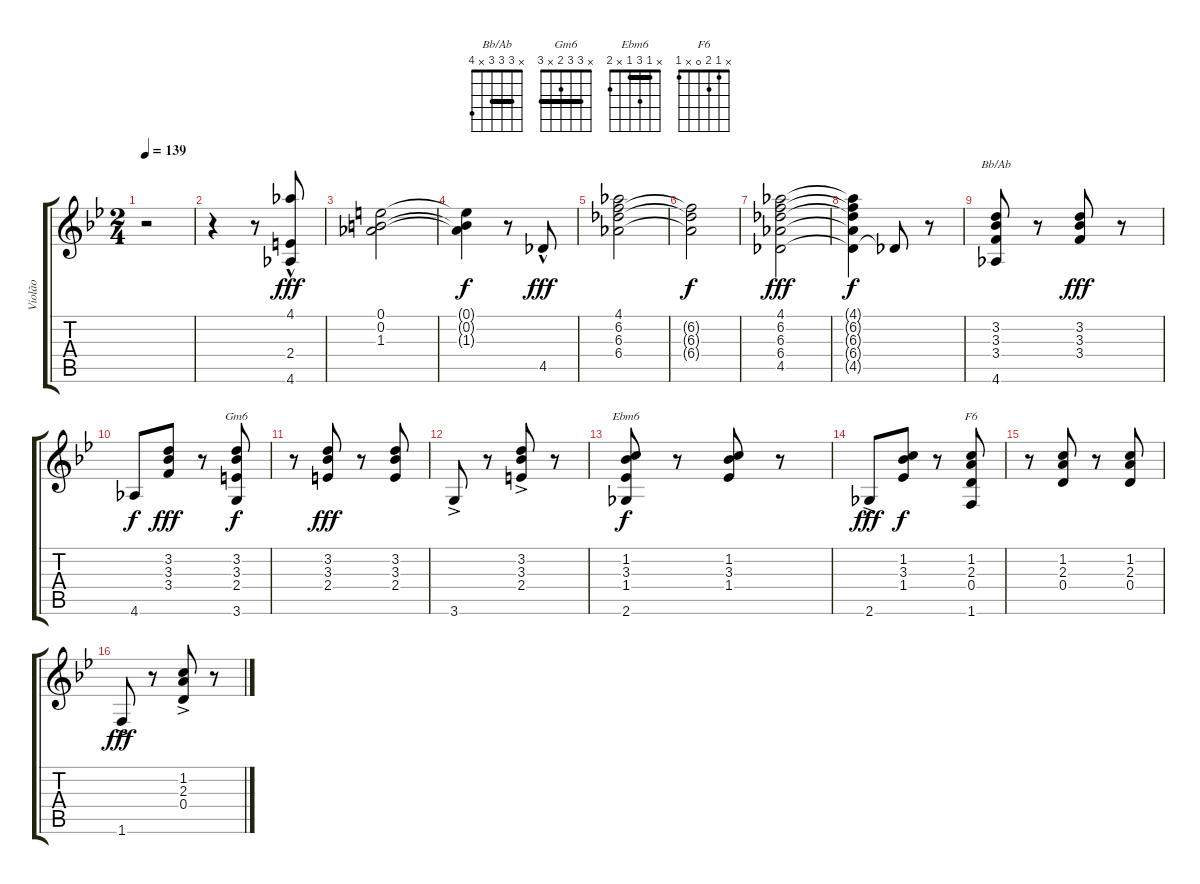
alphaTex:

\track ("Violão" "Violão") {instrument acousticguitarnylon}
\staff {score tabs}
\tuning (E4 B3 G3 D3 A2 E2) {hide}
\chord ("Bb/Ab" x 3 3 3 x 4) {barre 3}
\chord ("Gm6" x 3 3 2 x 3) {barre 3}
\chord ("Ebm6" x 1 3 1 x 2) {barre 1}
\chord ("F6" x 1 2 0 x 1)
\ts (2 4)
\tempo 139
\clef g2
\ks bb
r.2{dy f} |
r.4 r.8 (4.1 2.4{hac} 4.6{hac}).8{dy fff} |
(0.1 0.2 1.3).2 |
(0.1{t} 0.2{t} 1.3{t}).4{dy f} r.8 4.5{hac}.8{dy fff} |
(4.1 6.2 6.3 6.4).2 |
(6.2{t} 6.3{t} 6.4{t}).2{dy f} |
(4.1 6.2 6.3 6.4 4.5).2{dy fff} |
(4.1{t} 6.2{t} 6.3{t} 6.4{t} 4.5{t}).4{dy f} 4.5{t}.8 r.8 |
(3.2 3.3 3.4 4.6).8{ch "Bb/Ab"} r.8 (3.2 3.3 3.4).8{dy fff} r.8 |
4.6.8{dy f} (3.2 3.3 3.4).8{dy fff} r.8 (3.2 3.3 2.4 3.6).8{ch "Gm6" dy f} |
r.8 (3.2 3.3 2.4).8{dy fff} r.8 (3.2 3.3 2.4).8 |
3.6{ac}.8 r.8 (3.2{ac} 3.3{ac} 2.4{ac}).8 r.8 |
(1.2 3.3 1.4 2.6).8{ch "Ebm6" dy f} r.8 (1.2 3.3 1.4).8 r.8 |
2.6{ac}.8{dy fff} (1.2 3.3 1.4).8{dy f} r.8 (1.2 2.3 0.4 1.6).8{ch "F6"} |
r.8 (1.2 2.3 0.4).8 r.8 (1.2 2.3 0.4).8 |
1.6{ac}.8{dy fff} r.8 (1.2{ac} 2.3{ac} 0.4{ac}).8 r.8
